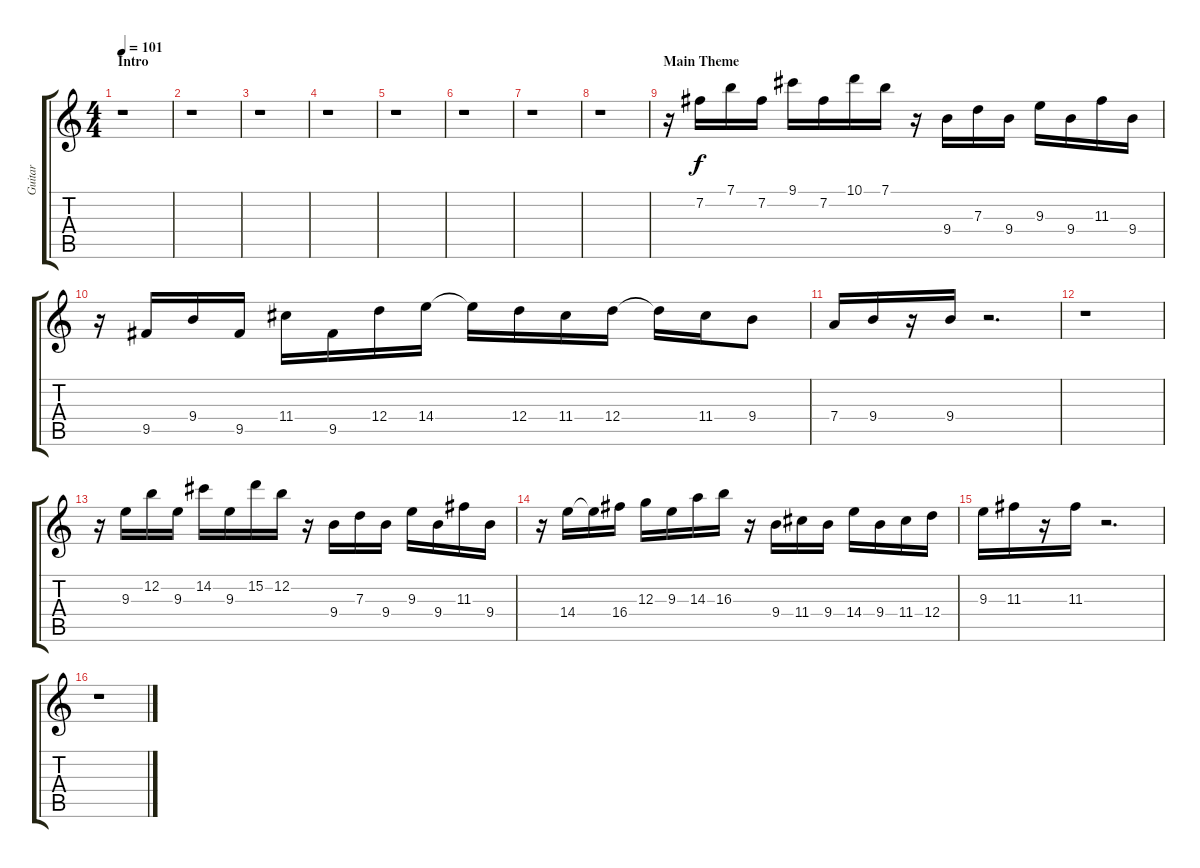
\track ("Guitar " "Guitar ") {instrument overdrivenguitar}
\staff {score tabs}
\tuning (E4 B3 G3 D3 A2 E2) {hide}
\ts (4 4)
\section ("" "Intro")
\tempo 101
\clef g2
\ks c
r.1{dy f instrument overdrivenguitar} |
r.1 |
r.1 |
r.1 |
r.1 |
r.1 |
r.1 |
r.1 |
\section ("" "Main Theme")
r.16 7.2.16 7.1.16 7.2.16 9.1.16 7.2.16 10.1.16 7.1.16 r.16 9.4.16 7.3.16 9.4.16 9.3.16 9.4.16 11.3.16 9.4.16 |
r.16 9.5.16 9.4.16 9.5.16 11.4.16 9.5.16 12.4.16 14.4.16 14.4{t}.16 12.4.16 11.4.16 12.4.16 12.4{t}.16 11.4.16 9.4.8 |
7.4.16 9.4.16 r.16 9.4.16 r.2{d} |
r.1 |
r.16 9.3.16 12.2.16 9.3.16 14.2.16 9.3.16 15.2.16 12.2.16 r.16 9.4.16 7.3.16 9.4.16 9.3.16 9.4.16 11.3.16 9.4.16 |
r.16 14.4.16 14.4{t}.16 16.4.16 12.3.16 9.3.16 14.3.16 16.3.16 r.16 9.4.16 11.4.16 9.4.16 14.4.16 9.4.16 11.4.16 12.4.16 |
9.3.16 11.3.16 r.16 11.3.16 r.2{d} |
r.1
